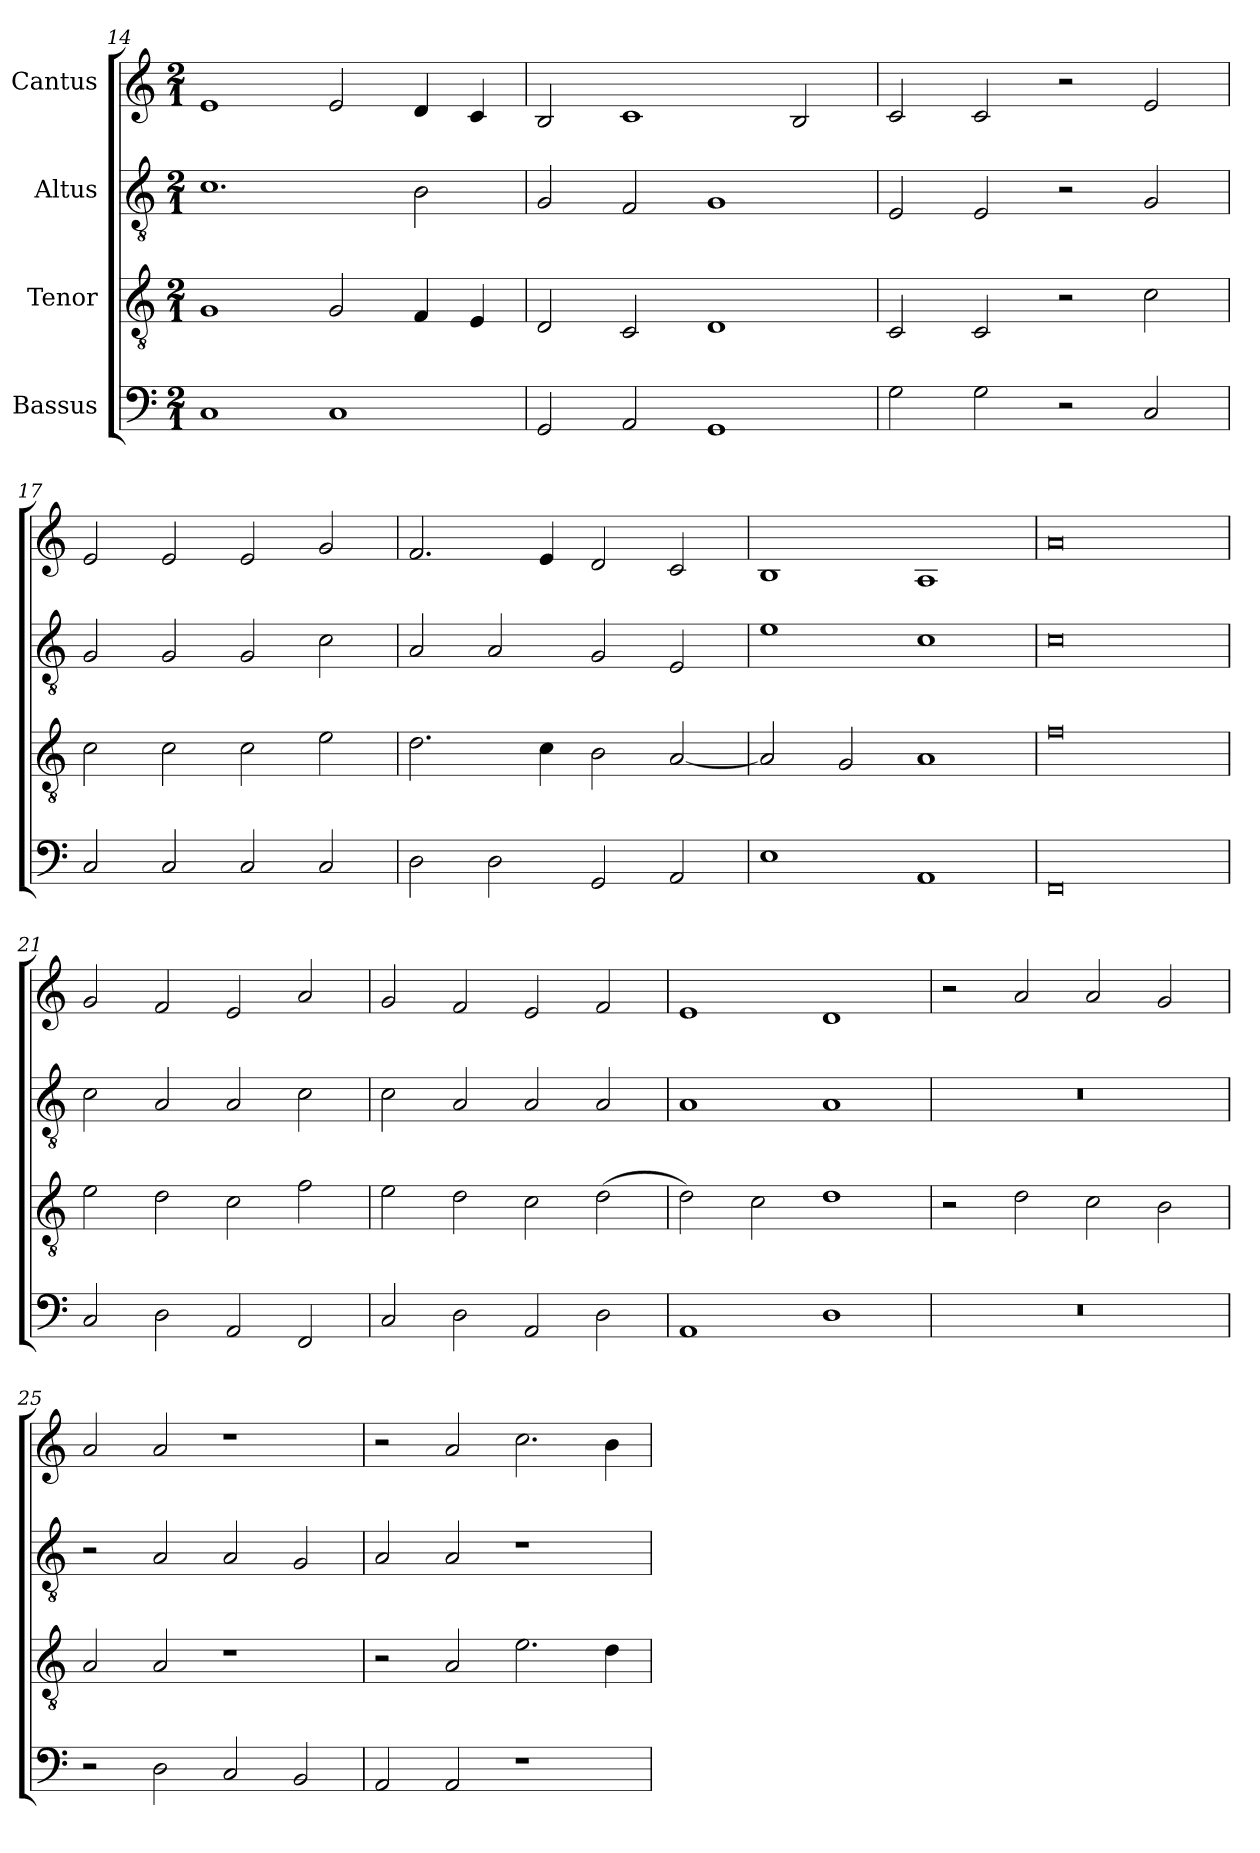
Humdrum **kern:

**kern	**kern	**kern	**kern
*part4	*part3	*part2	*part1
*staff4	*staff3	*staff2	*staff1
*I"Bassus	*I"Tenor	*I"Altus	*I"Cantus
*clefF4	*clefGv2	*clefGv2	*clefG2
*	*ITrd7c12	*ITrd7c12	*
*k[]	*k[]	*k[]	*k[]
*C:	*C:	*C:	*C:
*M2/1	*M2/1	*M2/1	*M2/1
=14	=14	=14	=14
1Ci	1GGi	1.Ci	1ei
1Ci	2GGi/	.	2ei/
.	4FFi/	2BBi\	4di/
.	4EEi/	.	4ci/
=15	=15	=15	=15
2GGi/	2DDi/	2GGi/	2Bi/
2AAi/	2CCi/	2FFi/	1ci
1GGi	1DDi	1GGi	.
.	.	.	2Bi/
!!LO:LB:g=z
=16	=16	=16	=16
2Gi\	2CCi/	2EEi/	2ci/
2Gi\	2CCi/	2EEi/	2ci/
2r	2r	2r	2r
2Ci/	2Ci\	2GGi/	2ei/
=17	=17	=17	=17
2Ci/	2Ci\	2GGi/	2ei/
2Ci/	2Ci\	2GGi/	2ei/
2Ci/	2Ci\	2GGi/	2ei/
2Ci/	2Ei\	2Ci\	2gi/
=18	=18	=18	=18
2Di\	2.Di\	2AAi/	2.fi/
2Di\	.	2AAi/	.
.	4Ci\	.	4ei/
2GGi/	2BBi\	2GGi/	2di/
2AAi/	[<2AAi/	2EEi/	2ci/
=19	=19	=19	=19
1Ei	2AAi/]	1Ei	1Bi
.	2GGi/	.	.
1AAi	1AAi	1Ci	1Ai
=20	=20	=20	=20
0FFi	0Fi	0Ci	0ai
=21	=21	=21	=21
2Ci/	2Ei\	2Ci\	2gi/
2Di\	2Di\	2AAi/	2fi/
2AAi/	2Ci\	2AAi/	2ei/
2FFi/	2Fi\	2Ci\	2ai/
!!LO:LB:g=z
=22	=22	=22	=22
2Ci/	2Ei\	2Ci\	2gi/
2Di\	2Di\	2AAi/	2fi/
2AAi/	2Ci\	2AAi/	2ei/
2Di\	(2Di\	2AAi/	2fi/
=23	=23	=23	=23
1AAi	2Di\)	1AAi	1ei
.	2Ci\	.	.
1Di	1Di	1AAi	1di
=24	=24	=24	=24
!LO:N:vis=1	!	!LO:N:vis=1	!
0r	2r	0r	2r
.	2Di\	.	2ai/
.	2Ci\	.	2ai/
.	2BBi\	.	2gi/
=25	=25	=25	=25
2r	2AAi/	2r	2ai/
2Di\	2AAi/	2AAi/	2ai/
2Ci/	1r	2AAi/	1r
2BBi/	.	2GGi/	.
=26	=26	=26	=26
2AAi/	2r	2AAi/	2r
2AAi/	2AAi/	2AAi/	2ai/
1r	2.Ei\	1r	2.cci\
.	4Di\	.	4bi\
=	=	=	=
*-	*-	*-	*-
